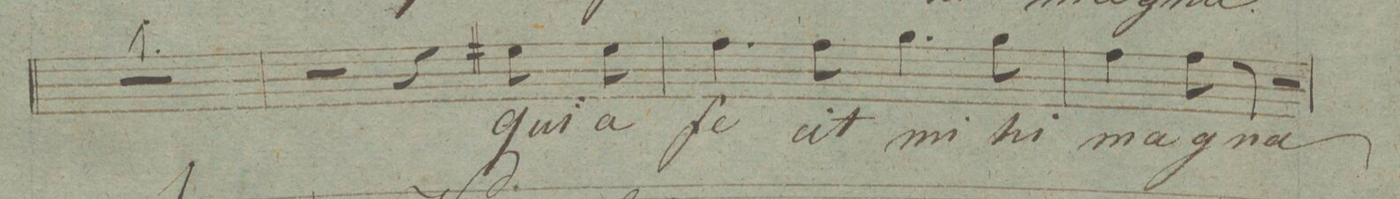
**kern	**text	**dynam
*I"Alto.	*	*
*clefC3	*	*
*k[]	*	*
*met(c|)	*	*
*M2/2	*	*
1r	.	.
=48	=48	=48
2r	.	.
4r	.	.
8f#X\	qui-	.
8f#\	-a	.
=49	=49	=49
4.g\	fe-	.
8g\	-cit	.
4.a\	mi-	.
8a\	-hi	.
=50	=50	=50
4g\	ma-	.
8g\	-gna	.
8r	.	.
2r	.	.
=51	=51	=51
*-	*-	*-
